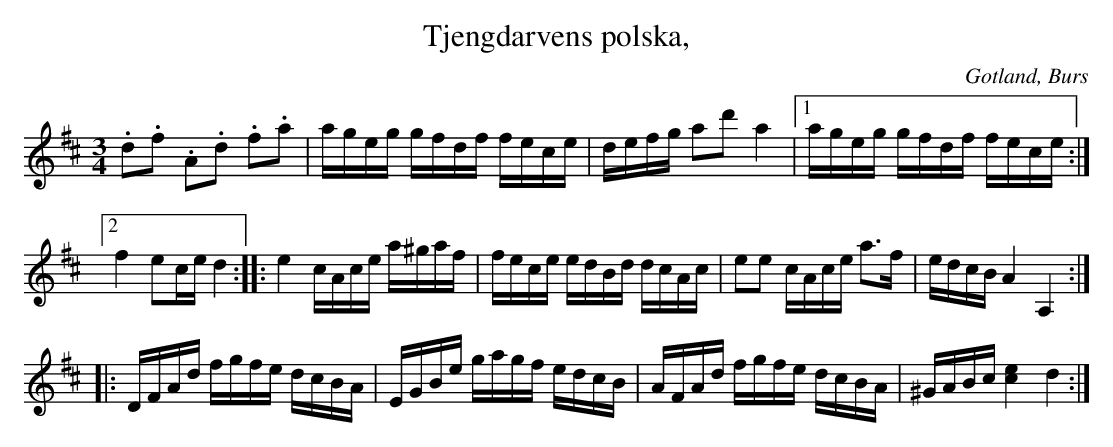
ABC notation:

X:1
T:Tjengdarvens polska,
polskor mäst tyckte om dena.
O:Gotland, Burs
M:3/4
L:1/16
K:D
.d2.f2 .A2.d2 .f2.a2|ageg gfdf fece|defg a2d'2 a4|1 ageg gfdf fece:|
[2 f4 e2ce d4::e4 cAce a^gaf|fece edBd dcAc|e2e2 cAce a3f|edcB A4 A,4::
DFAd fgfe dcBA|EGBe gagf edcB|AFAd fgfe dcBA|^GABc [ce]4 d4:|
